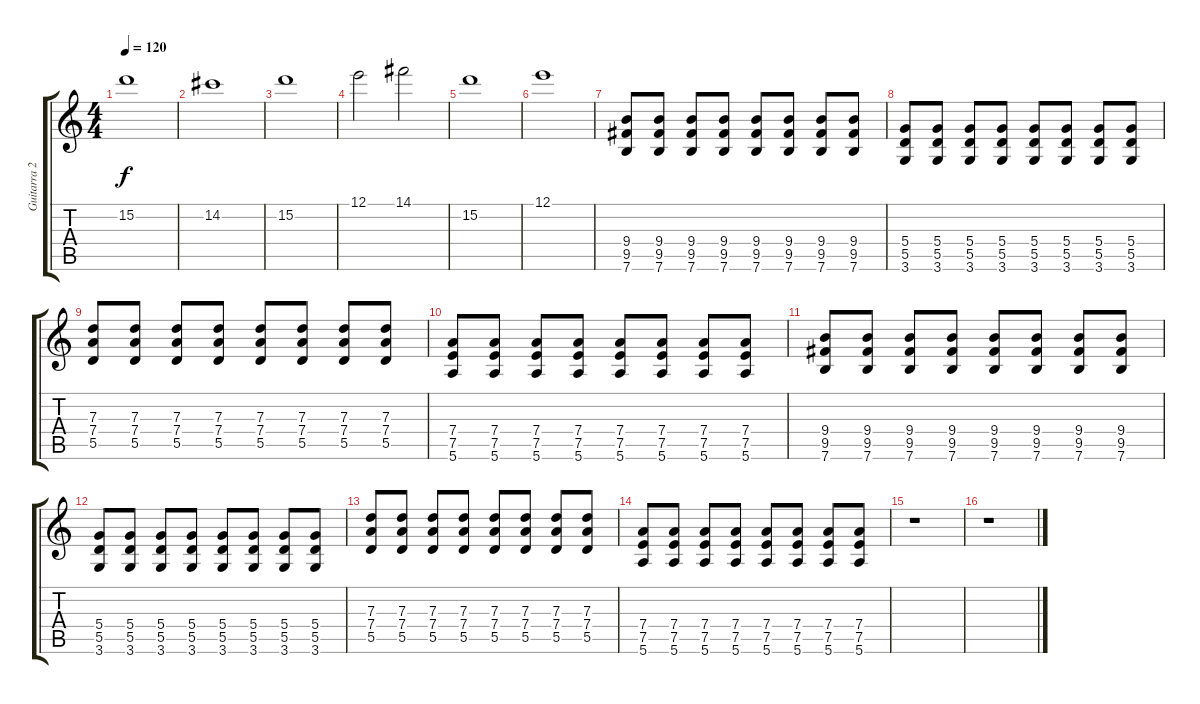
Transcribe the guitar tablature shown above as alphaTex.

\track ("Guitarra 2" "Guitarra 2") {instrument electricguitarclean}
\staff {score tabs}
\tuning (E4 B3 G3 D3 A2 E2) {hide}
\ts (4 4)
\tempo 120
\clef g2
\ks c
15.2.1{dy f} |
14.2.1 |
15.2.1 |
12.1.2 14.1.2 |
15.2.1 |
12.1.1 |
(9.4 9.5 7.6).8 (9.4 9.5 7.6).8 (9.4 9.5 7.6).8 (9.4 9.5 7.6).8 (9.4 9.5 7.6).8 (9.4 9.5 7.6).8 (9.4 9.5 7.6).8 (9.4 9.5 7.6).8 |
(5.4 5.5 3.6).8 (5.4 5.5 3.6).8 (5.4 5.5 3.6).8 (5.4 5.5 3.6).8 (5.4 5.5 3.6).8 (5.4 5.5 3.6).8 (5.4 5.5 3.6).8 (5.4 5.5 3.6).8 |
(7.3 7.4 5.5).8 (7.3 7.4 5.5).8 (7.3 7.4 5.5).8 (7.3 7.4 5.5).8 (7.3 7.4 5.5).8 (7.3 7.4 5.5).8 (7.3 7.4 5.5).8 (7.3 7.4 5.5).8 |
(7.4 7.5 5.6).8 (7.4 7.5 5.6).8 (7.4 7.5 5.6).8 (7.4 7.5 5.6).8 (7.4 7.5 5.6).8 (7.4 7.5 5.6).8 (7.4 7.5 5.6).8 (7.4 7.5 5.6).8 |
(9.4 9.5 7.6).8 (9.4 9.5 7.6).8 (9.4 9.5 7.6).8 (9.4 9.5 7.6).8 (9.4 9.5 7.6).8 (9.4 9.5 7.6).8 (9.4 9.5 7.6).8 (9.4 9.5 7.6).8 |
(5.4 5.5 3.6).8 (5.4 5.5 3.6).8 (5.4 5.5 3.6).8 (5.4 5.5 3.6).8 (5.4 5.5 3.6).8 (5.4 5.5 3.6).8 (5.4 5.5 3.6).8 (5.4 5.5 3.6).8 |
(7.3 7.4 5.5).8 (7.3 7.4 5.5).8 (7.3 7.4 5.5).8 (7.3 7.4 5.5).8 (7.3 7.4 5.5).8 (7.3 7.4 5.5).8 (7.3 7.4 5.5).8 (7.3 7.4 5.5).8 |
(7.4 7.5 5.6).8 (7.4 7.5 5.6).8 (7.4 7.5 5.6).8 (7.4 7.5 5.6).8 (7.4 7.5 5.6).8 (7.4 7.5 5.6).8 (7.4 7.5 5.6).8 (7.4 7.5 5.6).8 |
r.1 |
r.1
